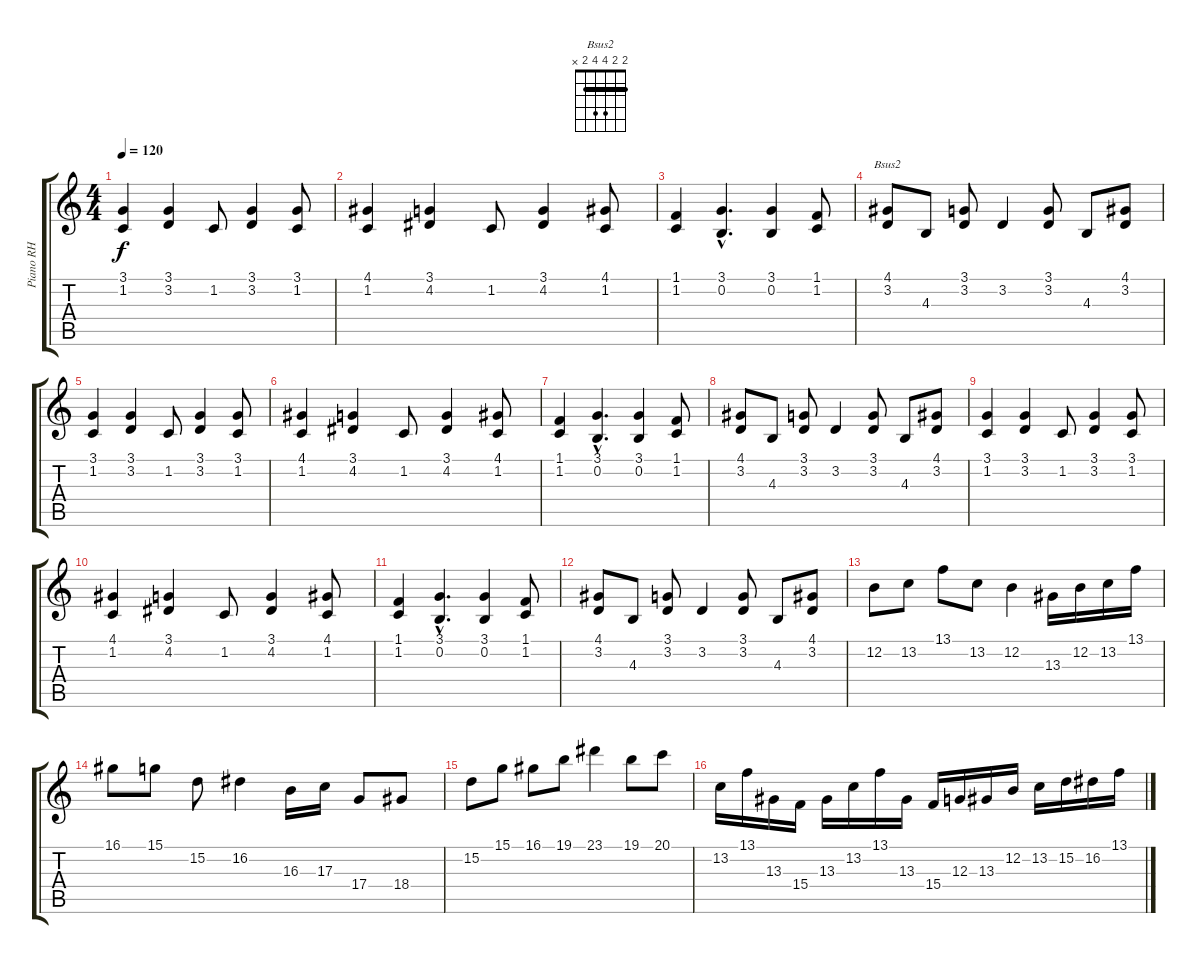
\track ("Piano RH" "Piano RH") {instrument acousticgrandpiano}
\staff {score tabs}
\tuning (E4 B3 G3 D3 A2 E2) {hide}
\chord ("Bsus2" 2 2 4 4 2 x) {barre 2}
\ts (4 4)
\tempo 120
\clef g2
\ks c
(3.1 1.2).4{dy f} (3.1 3.2).4 1.2.8 (3.1 3.2).4 (3.1 1.2).8 |
(4.1 1.2).4 (3.1 4.2).4 1.2.8 (3.1 4.2).4 (4.1 1.2).8 |
(1.1 1.2).4 (3.1{hac} 0.2{hac}).4{d} (3.1 0.2).4 (1.1 1.2).8 |
(4.1 3.2).8{ch "Bsus2"} 4.3.8 (3.1 3.2).8 3.2.4 (3.1 3.2).8 4.3.8 (4.1 3.2).8 |
(3.1 1.2).4 (3.1 3.2).4 1.2.8 (3.1 3.2).4 (3.1 1.2).8 |
(4.1 1.2).4 (3.1 4.2).4 1.2.8 (3.1 4.2).4 (4.1 1.2).8 |
(1.1 1.2).4 (3.1{hac} 0.2{hac}).4{d} (3.1 0.2).4 (1.1 1.2).8 |
(4.1 3.2).8 4.3.8 (3.1 3.2).8 3.2.4 (3.1 3.2).8 4.3.8 (4.1 3.2).8 |
(3.1 1.2).4 (3.1 3.2).4 1.2.8 (3.1 3.2).4 (3.1 1.2).8 |
(4.1 1.2).4 (3.1 4.2).4 1.2.8 (3.1 4.2).4 (4.1 1.2).8 |
(1.1 1.2).4 (3.1{hac} 0.2{hac}).4{d} (3.1 0.2).4 (1.1 1.2).8 |
(4.1 3.2).8 4.3.8 (3.1 3.2).8 3.2.4 (3.1 3.2).8 4.3.8 (4.1 3.2).8 |
12.2.8 13.2.8 13.1.8 13.2.8 12.2.4 13.3.16 12.2.16 13.2.16 13.1.16 |
16.1.8 15.1.8 15.2.8 16.2.4 16.3.16 17.3.16 17.4.8 18.4.8 |
15.2.8 15.1.8 16.1.8 19.1.8 23.1.4 19.1.8 20.1.8 |
13.2.16 13.1.16 13.3.16 15.4.16 13.3.16 13.2.16 13.1.16 13.3.16 15.4.16 12.3.16 13.3.16 12.2.16 13.2.16 15.2.16 16.2.16 13.1.16
